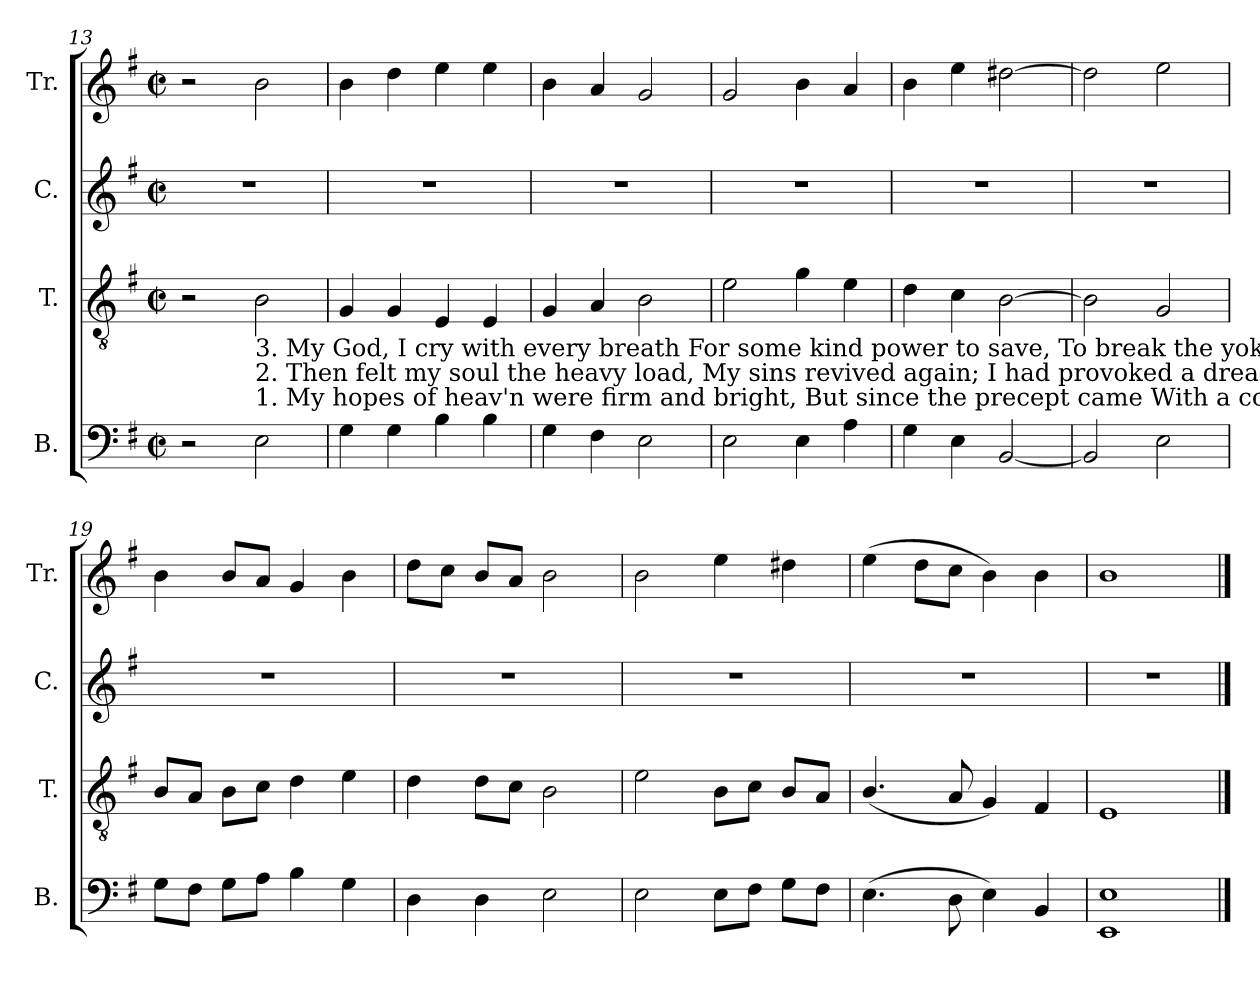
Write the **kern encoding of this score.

**kern	**kern	**kern	**kern
*part4	*part3	*part2	*part1
*staff4	*staff3	*staff2	*staff1
*I"B.	*I"T.	*I"C.	*I"Tr.
*I'B.	*I'T.	*I'C.	*I'Tr.
!!LO:LB:g=z
*clefF4	*clefGv2	*clefG2	*clefG2
*k[f#]	*k[f#]	*k[f#]	*k[f#]
*M2/2	*M2/2	*M2/2	*M2/2
*met(c|)	*met(c|)	*met(c|)	*met(c|)
=13	=13	=13	=13
2r	2r	1r	2r
!LO:TX:a:t=1. My hopes of heav'n were firm and bright, But since the precept came With a convincing power and light, I  find  how  vile              I    am.	!	!	!
!LO:TX:a:t=2.     Then  felt  my  soul  the  heavy   load,    My sins revived again;       I   had  provoked  a dreadful God, And all  my   hopes       were slain.	!	!	!
!LO:TX:a:t=3.     My   God,  I  cry with every breath For some kind power to save, To break the yoke of sin and death, And thus re – deem         the  slave.	!	!	!
2E\	2B\	.	2b\
=14	=14	=14	=14
4G\	4G/	1r	4b\
4G\	4G/	.	4dd\
4B\	4E/	.	4ee\
4B\	4E/	.	4ee\
=15	=15	=15	=15
4G\	4G/	1r	4b\
4F#\	4A/	.	4a/
2E\	2B\	.	2g/
=16	=16	=16	=16
2E\	2e\	1r	2g/
4E\	4g\	.	4b\
4A\	4e\	.	4a/
=17	=17	=17	=17
4G\	4d\	1r	4b\
4E\	4c\	.	4ee\
[2BB/	[2B\	.	[2dd#X\
=18	=18	=18	=18
2BB/]	2B\]	1r	2dd#\]
2E\	2G/	.	2ee\
=19	=19	=19	=19
8G\L	8B/L	1r	4b\
8F#\J	8A/J	.	.
8G\L	8B\L	.	8b/L
8A\J	8c\J	.	8a/J
4B\	4d\	.	4g/
4G\	4e\	.	4b\
=20	=20	=20	=20
4D\	4d\	1r	8dd\L
.	.	.	8cc\J
4D\	8d\L	.	8b/L
.	8c\J	.	8a/J
2E\	2B\	.	2b\
=21	=21	=21	=21
2E\	2e\	1r	2b\
8E\L	8B\L	.	4ee\
8F#\J	8c\J	.	.
8G\L	8B/L	.	4dd#X\
8F#\J	8A/J	.	.
=22	=22	=22	=22
(>4.E\	(<4.B/	1r	(>4ee\
.	.	.	8dd\L
8D\	8A/	.	8cc\J
4E\)	4G/)	.	4b\)
4BB/	4F#/	.	4b\
=23	=23	=23	=23
1EE 1E	1E	1r	1b
==	==	==	==
*-	*-	*-	*-
